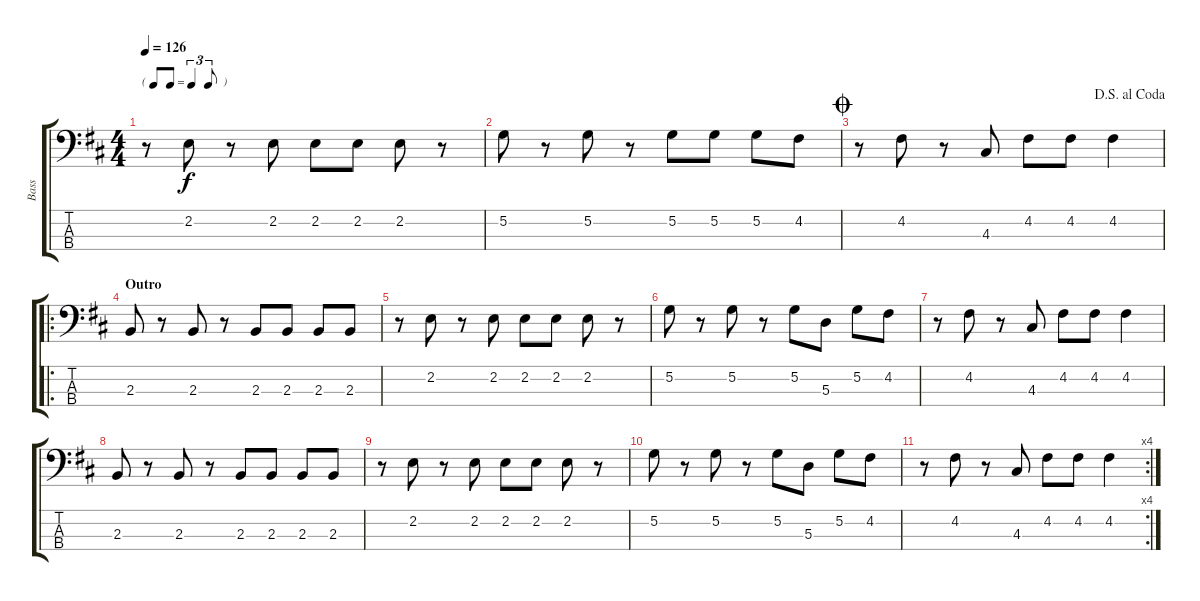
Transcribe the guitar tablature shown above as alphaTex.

\track ("Bass" "Bass") {instrument electricbassfinger}
\staff {score tabs}
\tuning (G2 D2 A1 E1) {hide}
\ts (4 4)
\tf triplet8th
\tempo 126
\clef f4
\ks d
r.8{dy f} 2.2.8 r.8 2.2.8 2.2.8 2.2.8 2.2.8 r.8 |
5.2.8 r.8 5.2.8 r.8 5.2.8 5.2.8 5.2.8 4.2.8 |
\jump coda
\jump dalsegnoalcoda
r.8 4.2.8 r.8 4.3.8 4.2.8 4.2.8 4.2.4 |
\ro
\section ("" "Outro")
2.3.8 r.8 2.3.8 r.8 2.3.8 2.3.8 2.3.8 2.3.8 |
r.8 2.2.8 r.8 2.2.8 2.2.8 2.2.8 2.2.8 r.8 |
5.2.8 r.8 5.2.8 r.8 5.2.8 5.3.8 5.2.8 4.2.8 |
r.8 4.2.8 r.8 4.3.8 4.2.8 4.2.8 4.2.4 |
2.3.8 r.8 2.3.8 r.8 2.3.8 2.3.8 2.3.8 2.3.8 |
r.8 2.2.8 r.8 2.2.8 2.2.8 2.2.8 2.2.8 r.8 |
5.2.8 r.8 5.2.8 r.8 5.2.8 5.3.8 5.2.8 4.2.8 |
\rc 4
r.8 4.2.8 r.8 4.3.8 4.2.8 4.2.8 4.2.4
